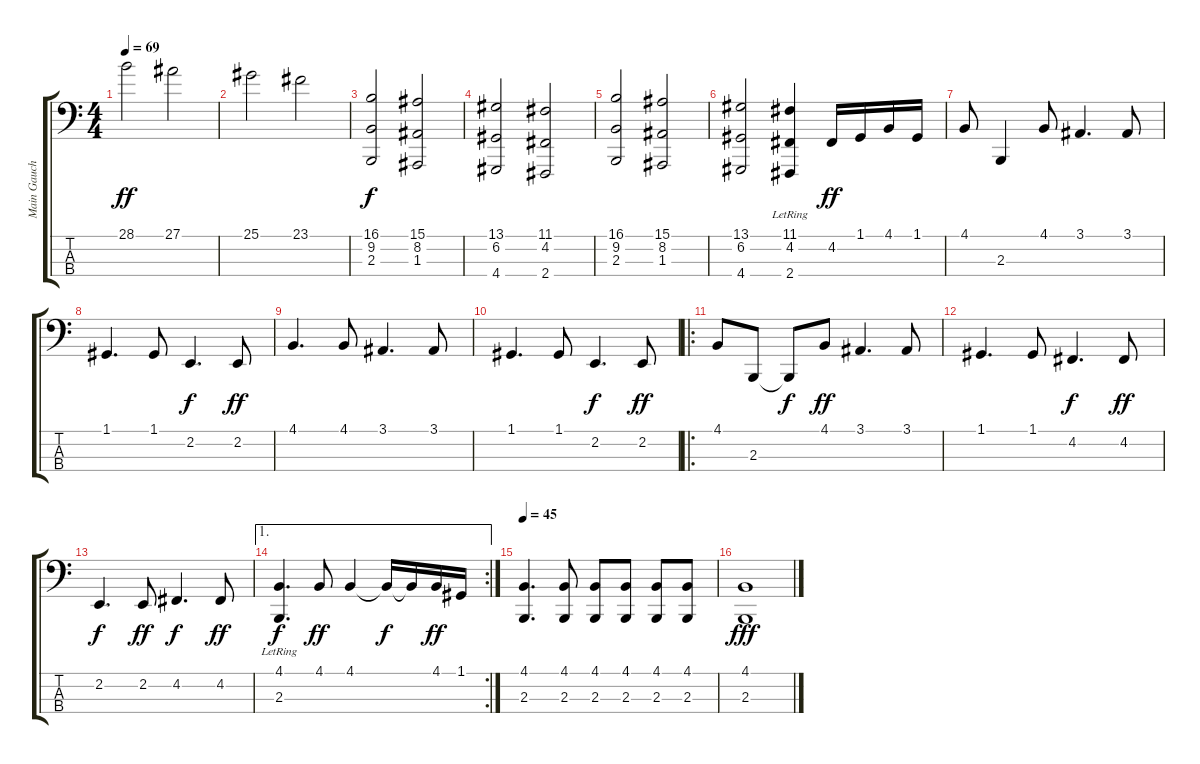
\track ("Main Gauche" "Main Gauch") {instrument acousticgrandpiano}
\staff {score tabs}
\tuning (G2 D2 A1 E1) {hide}
\ts (4 4)
\tempo 69
\clef f4
\ks c
28.1.2{dy ff} 27.1.2 |
25.1.2 23.1.2 |
(16.1 9.2 2.3).2{dy f} (15.1 8.2 1.3).2 |
(13.1 6.2 4.4).2 (11.1 4.2 2.4).2 |
(16.1 9.2 2.3).2 (15.1 8.2 1.3).2 |
(13.1 6.2 4.4).2 (11.1{lr} 4.2{lr} 2.4{lr}).4 4.2.16{dy ff} 1.1.16 4.1.16 1.1.16 |
4.1.8 2.3.4 4.1.8 3.1.4{d} 3.1.8 |
1.1.4{d} 1.1.8 2.2.4{d dy f} 2.2.8{dy ff} |
4.1.4{d} 4.1.8 3.1.4{d} 3.1.8 |
1.1.4{d} 1.1.8 2.2.4{d dy f} 2.2.8{dy ff} |
\ro
4.1.8 2.3.8 2.3{t}.8{dy f} 4.1.8{dy ff} 3.1.4{d} 3.1.8 |
1.1.4{d} 1.1.8 4.2.4{d dy f} 4.2.8{dy ff} |
2.2.4{d dy f} 2.2.8{dy ff} 4.2.4{d dy f} 4.2.8{dy ff} |
\ae 1
\rc 2
(4.1 2.3{lr}).4{d dy f} 4.1.8{dy ff} 4.1.4 4.1{t}.16{dy f} 4.1{t}.16 4.1.16{dy ff} 1.1.16 |
\tempo 45
(4.1 2.3).4{d} (4.1 2.3).8 (4.1 2.3).8 (4.1 2.3).8 (4.1 2.3).8 (4.1 2.3).8 |
(4.1 2.3).1{dy fff}
